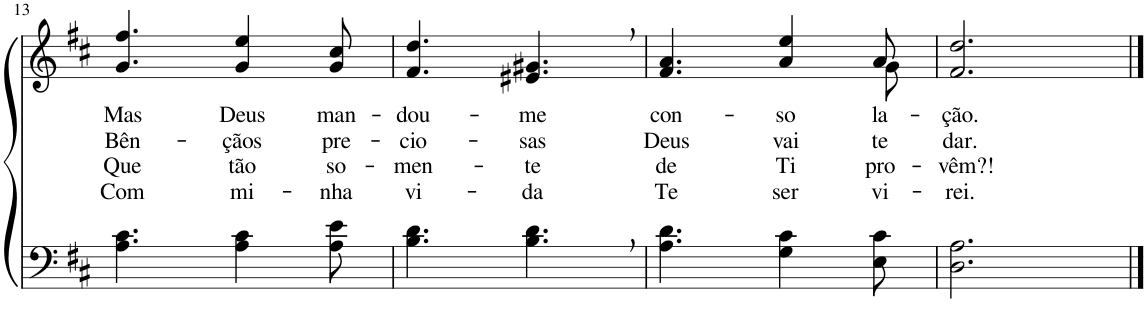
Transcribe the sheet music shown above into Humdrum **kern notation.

**kern	**kern	**text	**text	**text	**text
*part2	*part1	*part1	*part1	*part1	*part1
*staff2	*staff1	*staff1	*staff1	*staff1	*staff1
*I"Parte III e IV	*I"Parte I e II	*	*	*	*
!!LO:PB:g=z
*clefF4	*clefG2	*	*	*	*
*Trd1c2	*Trd1c2	*	*	*	*
*k[f#c#]	*k[f#c#]	*	*	*	*
*M6/8	*M6/8	*	*	*	*
=13	=13	=13	=13	=13	=13
!	!	!LO:LY:b	!LO:LY:b	!LO:LY:b	!LO:LY:b
4.A\ 4.c#\	4.g/ 4.ff#/	Mas	Bên-	Que	Com
!	!	!LO:LY:b	!LO:LY:b	!LO:LY:b	!LO:LY:b
4A\ 4c#\	4g/ 4ee/	Deus	-çãos	tão	mi-
!	!	!LO:LY:b	!LO:LY:b	!LO:LY:b	!LO:LY:b
8A\ 8e\	8g/ 8cc#/	man-	pre-	so-	-nha
=14	=14	=14	=14	=14	=14
!	!	!LO:LY:b	!LO:LY:b	!LO:LY:b	!LO:LY:b
4.B\ 4.d\	4.f#/ 4.dd/	-dou-	-cio-	-men-	vi-
!	!	!LO:LY:b	!LO:LY:b	!LO:LY:b	!LO:LY:b
4.B\, 4.d\,	4.e#X/, 4.g#X/,	-me	-sas	-te	-da
=15	=15	=15	=15	=15	=15
!	!	!LO:LY:b	!LO:LY:b	!LO:LY:b	!LO:LY:b
*	*^	*	*	*	*
4.A\ 4.d\	4.f#/ 4.a/	8ryy	con-	Deus	de	Te
!	!	!	!LO:LY:b	!LO:LY:b	!LO:LY:b	!LO:LY:b
*	*v	*v	*	*	*	*
4G\ 4c#\	4a/ 4ee/	-so-	vai	Ti	ser-
*	*^	*	*	*	*
!	!	!	!LO:LY:b	!LO:LY:b	!LO:LY:b	!LO:LY:b
8E\ 8c#\	8a/	8g\	-la-	te	pro-	-vi-
=16	=16	=16	=16	=16	=16	=16
!	!	!	!LO:LY:b	!LO:LY:b	!LO:LY:b	!LO:LY:b
*	*v	*v	*	*	*	*
2.D\ 2.A\	2.f#/ 2.dd/	-ção.	dar.	-vêm?!	-rei.
==	==	==	==	==	==
*-	*-	*-	*-	*-	*-
